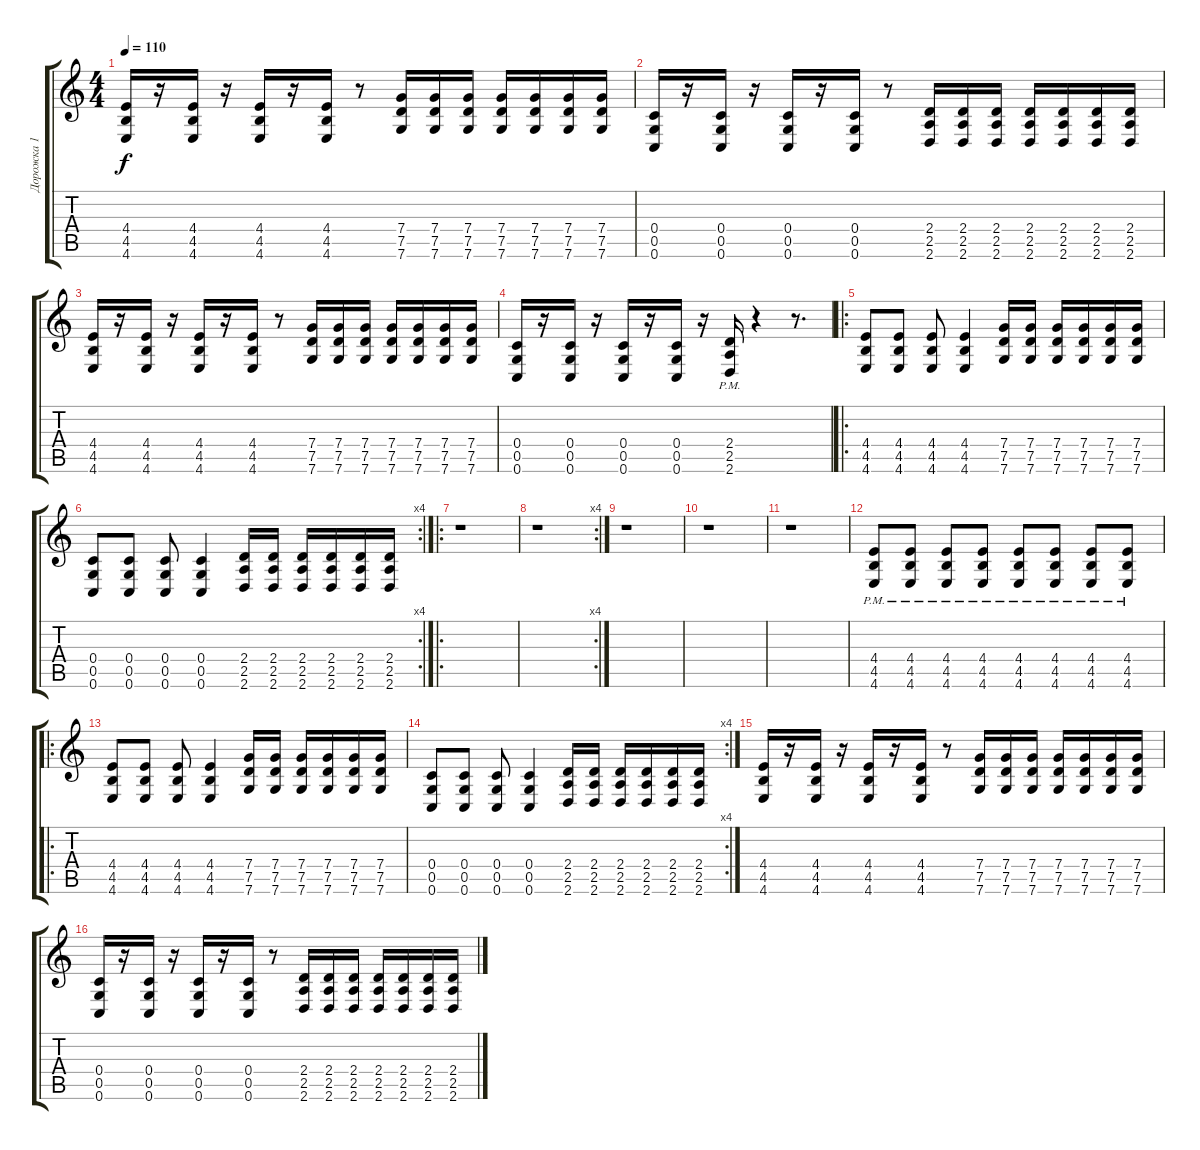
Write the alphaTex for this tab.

\track ("Дорожка 1" "Дорожка 1") {instrument distortionguitar}
\staff {score tabs}
\tuning (D4 A3 F3 C3 G2 C2) {hide}
\ts (4 4)
\tempo 110
\clef g2
\ks c
(4.4 4.5 4.6).16{dy f instrument distortionguitar} r.16 (4.4 4.5 4.6).16 r.16 (4.4 4.5 4.6).16 r.16 (4.4 4.5 4.6).16 r.8 (7.4 7.5 7.6).16 (7.4 7.5 7.6).16 (7.4 7.5 7.6).16 (7.4 7.5 7.6).16 (7.4 7.5 7.6).16 (7.4 7.5 7.6).16 (7.4 7.5 7.6).16 |
(0.4 0.5 0.6).16 r.16 (0.4 0.5 0.6).16 r.16 (0.4 0.5 0.6).16 r.16 (0.4 0.5 0.6).16 r.8 (2.4 2.5 2.6).16 (2.4 2.5 2.6).16 (2.4 2.5 2.6).16 (2.4 2.5 2.6).16 (2.4 2.5 2.6).16 (2.4 2.5 2.6).16 (2.4 2.5 2.6).16 |
(4.4 4.5 4.6).16 r.16 (4.4 4.5 4.6).16 r.16 (4.4 4.5 4.6).16 r.16 (4.4 4.5 4.6).16 r.8 (7.4 7.5 7.6).16 (7.4 7.5 7.6).16 (7.4 7.5 7.6).16 (7.4 7.5 7.6).16 (7.4 7.5 7.6).16 (7.4 7.5 7.6).16 (7.4 7.5 7.6).16 |
(0.4 0.5 0.6).16 r.16 (0.4 0.5 0.6).16 r.16 (0.4 0.5 0.6).16 r.16 (0.4 0.5 0.6).16 r.16 (2.4 2.5{pm} 2.6).16 r.4 r.8{d} |
\ro
(4.4 4.5 4.6).8 (4.4 4.5 4.6).8 (4.4 4.5 4.6).8 (4.4 4.5 4.6).4 (7.4 7.5 7.6).16 (7.4 7.5 7.6).16 (7.4 7.5 7.6).16 (7.4 7.5 7.6).16 (7.4 7.5 7.6).16 (7.4 7.5 7.6).16 |
\rc 4
(0.4 0.5 0.6).8 (0.4 0.5 0.6).8 (0.4 0.5 0.6).8 (0.4 0.5 0.6).4 (2.4 2.5 2.6).16 (2.4 2.5 2.6).16 (2.4 2.5 2.6).16 (2.4 2.5 2.6).16 (2.4 2.5 2.6).16 (2.4 2.5 2.6).16 |
\ro
r.1 |
\rc 4
r.1 |
r.1 |
r.1 |
r.1 |
(4.4{pm} 4.5 4.6).8 (4.4{pm} 4.5 4.6).8 (4.4{pm} 4.5 4.6).8 (4.4{pm} 4.5 4.6).8 (4.4{pm} 4.5 4.6).8 (4.4{pm} 4.5 4.6).8 (4.4{pm} 4.5 4.6).8 (4.4{pm} 4.5 4.6).8 |
\ro
(4.4 4.5 4.6).8 (4.4 4.5 4.6).8 (4.4 4.5 4.6).8 (4.4 4.5 4.6).4 (7.4 7.5 7.6).16 (7.4 7.5 7.6).16 (7.4 7.5 7.6).16 (7.4 7.5 7.6).16 (7.4 7.5 7.6).16 (7.4 7.5 7.6).16 |
\rc 4
(0.4 0.5 0.6).8 (0.4 0.5 0.6).8 (0.4 0.5 0.6).8 (0.4 0.5 0.6).4 (2.4 2.5 2.6).16 (2.4 2.5 2.6).16 (2.4 2.5 2.6).16 (2.4 2.5 2.6).16 (2.4 2.5 2.6).16 (2.4 2.5 2.6).16 |
(4.4 4.5 4.6).16 r.16 (4.4 4.5 4.6).16 r.16 (4.4 4.5 4.6).16 r.16 (4.4 4.5 4.6).16 r.8 (7.4 7.5 7.6).16 (7.4 7.5 7.6).16 (7.4 7.5 7.6).16 (7.4 7.5 7.6).16 (7.4 7.5 7.6).16 (7.4 7.5 7.6).16 (7.4 7.5 7.6).16 |
(0.4 0.5 0.6).16 r.16 (0.4 0.5 0.6).16 r.16 (0.4 0.5 0.6).16 r.16 (0.4 0.5 0.6).16 r.8 (2.4 2.5 2.6).16 (2.4 2.5 2.6).16 (2.4 2.5 2.6).16 (2.4 2.5 2.6).16 (2.4 2.5 2.6).16 (2.4 2.5 2.6).16 (2.4 2.5 2.6).16
